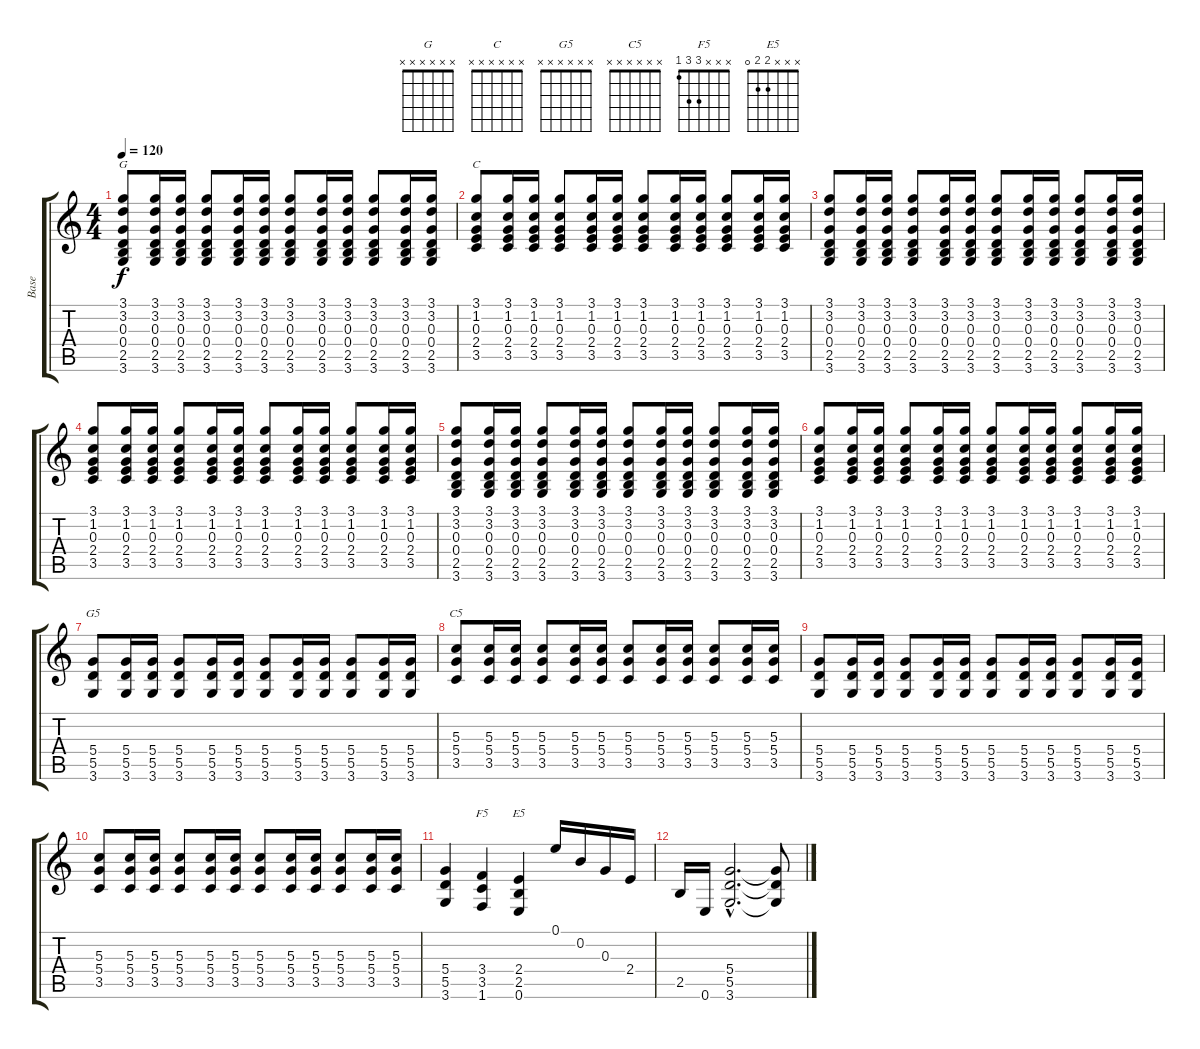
\track ("Base" "Base") {instrument acousticguitarnylon}
\staff {score tabs}
\tuning (E4 B3 G3 D3 A2 E2) {hide}
\chord ("G" x x x x x x) {firstfret 0}
\chord ("C" x x x x x x) {firstfret 0}
\chord ("G5" x x x x x x) {firstfret 0}
\chord ("C5" x x x x x x) {firstfret 0}
\chord ("F5" x x x 3 3 1)
\chord ("E5" x x x 2 2 0)
\ts (4 4)
\tempo 120
\clef g2
\ks c
(3.1 3.2 0.3 0.4 2.5 3.6).8{ch "G" dy f} (3.1 3.2 0.3 0.4 2.5 3.6).16 (3.1 3.2 0.3 0.4 2.5 3.6).16 (3.1 3.2 0.3 0.4 2.5 3.6).8 (3.1 3.2 0.3 0.4 2.5 3.6).16 (3.1 3.2 0.3 0.4 2.5 3.6).16 (3.1 3.2 0.3 0.4 2.5 3.6).8 (3.1 3.2 0.3 0.4 2.5 3.6).16 (3.1 3.2 0.3 0.4 2.5 3.6).16 (3.1 3.2 0.3 0.4 2.5 3.6).8 (3.1 3.2 0.3 0.4 2.5 3.6).16 (3.1 3.2 0.3 0.4 2.5 3.6).16 |
(3.1 1.2 0.3 2.4 3.5).8{ch "C"} (3.1 1.2 0.3 2.4 3.5).16 (3.1 1.2 0.3 2.4 3.5).16 (3.1 1.2 0.3 2.4 3.5).8 (3.1 1.2 0.3 2.4 3.5).16 (3.1 1.2 0.3 2.4 3.5).16 (3.1 1.2 0.3 2.4 3.5).8 (3.1 1.2 0.3 2.4 3.5).16 (3.1 1.2 0.3 2.4 3.5).16 (3.1 1.2 0.3 2.4 3.5).8 (3.1 1.2 0.3 2.4 3.5).16 (3.1 1.2 0.3 2.4 3.5).16 |
(3.1 3.2 0.3 0.4 2.5 3.6).8 (3.1 3.2 0.3 0.4 2.5 3.6).16 (3.1 3.2 0.3 0.4 2.5 3.6).16 (3.1 3.2 0.3 0.4 2.5 3.6).8 (3.1 3.2 0.3 0.4 2.5 3.6).16 (3.1 3.2 0.3 0.4 2.5 3.6).16 (3.1 3.2 0.3 0.4 2.5 3.6).8 (3.1 3.2 0.3 0.4 2.5 3.6).16 (3.1 3.2 0.3 0.4 2.5 3.6).16 (3.1 3.2 0.3 0.4 2.5 3.6).8 (3.1 3.2 0.3 0.4 2.5 3.6).16 (3.1 3.2 0.3 0.4 2.5 3.6).16 |
(3.1 1.2 0.3 2.4 3.5).8 (3.1 1.2 0.3 2.4 3.5).16 (3.1 1.2 0.3 2.4 3.5).16 (3.1 1.2 0.3 2.4 3.5).8 (3.1 1.2 0.3 2.4 3.5).16 (3.1 1.2 0.3 2.4 3.5).16 (3.1 1.2 0.3 2.4 3.5).8 (3.1 1.2 0.3 2.4 3.5).16 (3.1 1.2 0.3 2.4 3.5).16 (3.1 1.2 0.3 2.4 3.5).8 (3.1 1.2 0.3 2.4 3.5).16 (3.1 1.2 0.3 2.4 3.5).16 |
(3.1 3.2 0.3 0.4 2.5 3.6).8 (3.1 3.2 0.3 0.4 2.5 3.6).16 (3.1 3.2 0.3 0.4 2.5 3.6).16 (3.1 3.2 0.3 0.4 2.5 3.6).8 (3.1 3.2 0.3 0.4 2.5 3.6).16 (3.1 3.2 0.3 0.4 2.5 3.6).16 (3.1 3.2 0.3 0.4 2.5 3.6).8 (3.1 3.2 0.3 0.4 2.5 3.6).16 (3.1 3.2 0.3 0.4 2.5 3.6).16 (3.1 3.2 0.3 0.4 2.5 3.6).8 (3.1 3.2 0.3 0.4 2.5 3.6).16 (3.1 3.2 0.3 0.4 2.5 3.6).16 |
(3.1 1.2 0.3 2.4 3.5).8 (3.1 1.2 0.3 2.4 3.5).16 (3.1 1.2 0.3 2.4 3.5).16 (3.1 1.2 0.3 2.4 3.5).8 (3.1 1.2 0.3 2.4 3.5).16 (3.1 1.2 0.3 2.4 3.5).16 (3.1 1.2 0.3 2.4 3.5).8 (3.1 1.2 0.3 2.4 3.5).16 (3.1 1.2 0.3 2.4 3.5).16 (3.1 1.2 0.3 2.4 3.5).8 (3.1 1.2 0.3 2.4 3.5).16 (3.1 1.2 0.3 2.4 3.5).16 |
(5.4 5.5 3.6).8{ch "G5"} (5.4 5.5 3.6).16 (5.4 5.5 3.6).16 (5.4 5.5 3.6).8 (5.4 5.5 3.6).16 (5.4 5.5 3.6).16 (5.4 5.5 3.6).8 (5.4 5.5 3.6).16 (5.4 5.5 3.6).16 (5.4 5.5 3.6).8 (5.4 5.5 3.6).16 (5.4 5.5 3.6).16 |
(5.3 5.4 3.5).8{ch "C5"} (5.3 5.4 3.5).16 (5.3 5.4 3.5).16 (5.3 5.4 3.5).8 (5.3 5.4 3.5).16 (5.3 5.4 3.5).16 (5.3 5.4 3.5).8 (5.3 5.4 3.5).16 (5.3 5.4 3.5).16 (5.3 5.4 3.5).8 (5.3 5.4 3.5).16 (5.3 5.4 3.5).16 |
(5.4 5.5 3.6).8 (5.4 5.5 3.6).16 (5.4 5.5 3.6).16 (5.4 5.5 3.6).8 (5.4 5.5 3.6).16 (5.4 5.5 3.6).16 (5.4 5.5 3.6).8 (5.4 5.5 3.6).16 (5.4 5.5 3.6).16 (5.4 5.5 3.6).8 (5.4 5.5 3.6).16 (5.4 5.5 3.6).16 |
(5.3 5.4 3.5).8 (5.3 5.4 3.5).16 (5.3 5.4 3.5).16 (5.3 5.4 3.5).8 (5.3 5.4 3.5).16 (5.3 5.4 3.5).16 (5.3 5.4 3.5).8 (5.3 5.4 3.5).16 (5.3 5.4 3.5).16 (5.3 5.4 3.5).8 (5.3 5.4 3.5).16 (5.3 5.4 3.5).16 |
(5.4 5.5 3.6).4 (3.4 3.5 1.6).4{ch "F5"} (2.4 2.5 0.6).4{ch "E5"} 0.1.16 0.2.16 0.3.16 2.4.16 |
2.5.16 0.6.16 (5.4{hac} 5.5{hac} 3.6{hac}).2{d} (5.4{t} 5.5{t} 3.6{t}).8
